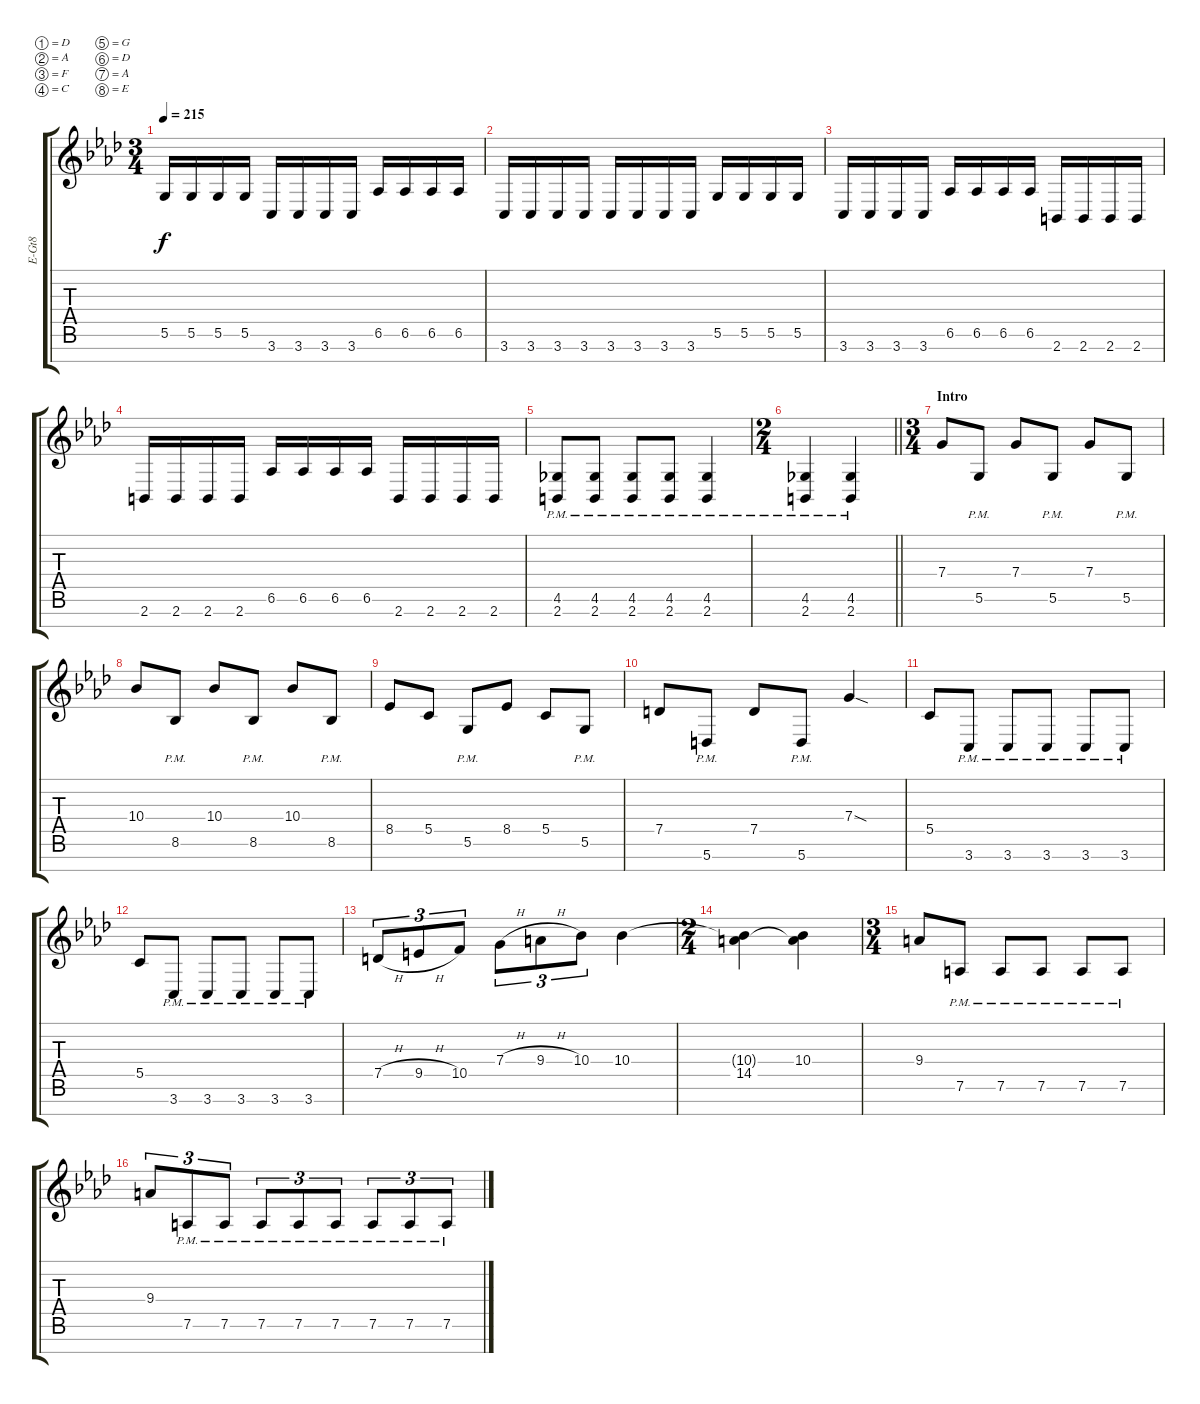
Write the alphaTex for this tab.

\bracketExtendMode groupsimilarinstruments
\otherSystemsTrackNameOrientation horizontal
\track ("Kevin Chartré" "E-Gt8") {instrument distortionguitar}
\staff {score tabs}
\tuning (D4 A3 F3 C3 G2 D2 A1 E1)
\ts (3 4)
\tempo 215
\clef g2
\ks ab
5.6{acc forcenatural}.16{dy f beam Up} 5.6{acc forcenatural}.16{beam Up} 5.6{acc forcenatural}.16{beam Up} 5.6{acc forcenatural}.16{beam Up} 3.7{acc forcenatural}.16{beam Up} 3.7{acc forcenatural}.16{beam Up} 3.7{acc forcenatural}.16{beam Up} 3.7{acc forcenatural}.16{beam Up} 6.6{acc b}.16{beam Up} 6.6{acc b}.16{beam Up} 6.6{acc b}.16{beam Up} 6.6{acc b}.16{beam Up} |
3.7{acc forcenatural}.16{beam Up} 3.7{acc forcenatural}.16{beam Up} 3.7{acc forcenatural}.16{beam Up} 3.7{acc forcenatural}.16{beam Up} 3.7{acc forcenatural}.16{beam Up} 3.7{acc forcenatural}.16{beam Up} 3.7{acc forcenatural}.16{beam Up} 3.7{acc forcenatural}.16{beam Up} 5.6{acc forcenatural}.16{beam Up} 5.6{acc forcenatural}.16{beam Up} 5.6{acc forcenatural}.16{beam Up} 5.6{acc forcenatural}.16{beam Up} |
3.7{acc forcenatural}.16{beam Up} 3.7{acc forcenatural}.16{beam Up} 3.7{acc forcenatural}.16{beam Up} 3.7{acc forcenatural}.16{beam Up} 6.6{acc b}.16{beam Up} 6.6{acc b}.16{beam Up} 6.6{acc b}.16{beam Up} 6.6{acc b}.16{beam Up} 2.7{acc #}.16{beam Up} 2.7{acc #}.16{beam Up} 2.7{acc #}.16{beam Up} 2.7{acc #}.16{beam Up} |
2.7{acc #}.16{beam Up} 2.7{acc #}.16{beam Up} 2.7{acc #}.16{beam Up} 2.7{acc #}.16{beam Up} 6.6{acc b}.16{beam Up} 6.6{acc b}.16{beam Up} 6.6{acc b}.16{beam Up} 6.6{acc b}.16{beam Up} 2.7{acc #}.16{beam Up} 2.7{acc #}.16{beam Up} 2.7{acc #}.16{beam Up} 2.7{acc #}.16{beam Up} |
(4.6{pm acc b} 2.7{pm acc #}).8{beam Up} (4.6{pm acc b} 2.7{pm acc #}).8{beam Up} (4.6{pm acc b} 2.7{pm acc #}).8{beam Up} (4.6{pm acc b} 2.7{pm acc #}).8{beam Up} (4.6{pm acc b} 2.7{pm acc #}).4{beam Up} |
\ts (2 4)
\beaming (8 2 2 2 2)
\barLineRight lightlight
(4.6{pm acc b} 2.7{pm acc #}).4{beam Up} (4.6{pm acc b} 2.7{pm acc #}).4{beam Up} |
\ts (3 4)
\beaming (8 2 2 2 2)
\section ("" "Intro")
7.4{acc forcenatural}.8{beam Up} 5.6{pm acc forcenatural}.8{beam Up} 7.4{acc forcenatural}.8{beam Up} 5.6{pm acc forcenatural}.8{beam Up} 7.4{acc forcenatural}.8{beam Up} 5.6{pm acc forcenatural}.8{beam Up} |
10.4{acc forcenatural}.8{beam Up} 8.6{pm acc forcenatural}.8{beam Up} 10.4{acc forcenatural}.8{beam Up} 8.6{pm acc forcenatural}.8{beam Up} 10.4{acc forcenatural}.8{beam Up} 8.6{pm acc forcenatural}.8{beam Up} |
8.5{acc forcenatural}.8{beam Up} 5.5{acc forcenatural}.8{beam Up} 5.6{pm acc forcenatural}.8{beam Up} 8.5{acc forcenatural}.8{beam Up} 5.5{acc forcenatural}.8{beam Up} 5.6{pm acc forcenatural}.8{beam Up} |
7.5{acc forcenatural}.8{beam Up} 5.7{pm acc forcenatural}.8{beam Up} 7.5{acc forcenatural}.8{beam Up} 5.7{pm acc forcenatural}.8{beam Up} 7.4{sod acc forcenatural}.4{beam Up} |
5.5{acc forcenatural}.8{beam Up} 3.7{pm acc forcenatural}.8{beam Up} 3.7{pm acc forcenatural}.8{beam Up} 3.7{pm acc forcenatural}.8{beam Up} 3.7{pm acc forcenatural}.8{beam Up} 3.7{pm acc forcenatural}.8{beam Up} |
5.5{acc forcenatural}.8{beam Up} 3.7{pm acc forcenatural}.8{beam Up} 3.7{pm acc forcenatural}.8{beam Up} 3.7{pm acc forcenatural}.8{beam Up} 3.7{pm acc forcenatural}.8{beam Up} 3.7{pm acc forcenatural}.8{beam Up} |
7.5{h acc forcenatural}.8{tu (3 2) beam Up} 9.5{h acc #}.8{tu (3 2) beam Up} 10.5{acc forcenatural}.8{tu (3 2) beam Up} 7.4{h acc forcenatural}.8{tu (3 2) beam Down} 9.4{h acc forcenatural}.8{tu (3 2) beam Down} 10.4{acc forcenatural}.8{tu (3 2) beam Down} 10.4{acc forcenatural}.4{beam Down} |
\ts (2 4)
\beaming (8 2 2 2 2)
(10.4{t acc forcenatural} 14.5{acc forcenatural}).4{beam Down} (10.4{acc forcenatural} 14.5{t acc forcenatural}).4{beam Down} |
\ts (3 4)
\beaming (8 2 2 2 2)
9.4{acc forcenatural}.8{beam Up} 7.6{pm acc forcenatural}.8{beam Up} 7.6{pm acc forcenatural}.8{beam Up} 7.6{pm acc forcenatural}.8{beam Up} 7.6{pm acc forcenatural}.8{beam Up} 7.6{pm acc forcenatural}.8{beam Up} |
9.4{acc forcenatural}.8{tu (3 2) beam Up} 7.6{pm acc forcenatural}.8{tu (3 2) beam Up} 7.6{pm acc forcenatural}.8{tu (3 2) beam Up} 7.6{pm acc forcenatural}.8{tu (3 2) beam Up} 7.6{pm acc forcenatural}.8{tu (3 2) beam Up} 7.6{pm acc forcenatural}.8{tu (3 2) beam Up} 7.6{pm acc forcenatural}.8{tu (3 2) beam Up} 7.6{pm acc forcenatural}.8{tu (3 2) beam Up} 7.6{pm acc forcenatural}.8{tu (3 2) beam Up}
